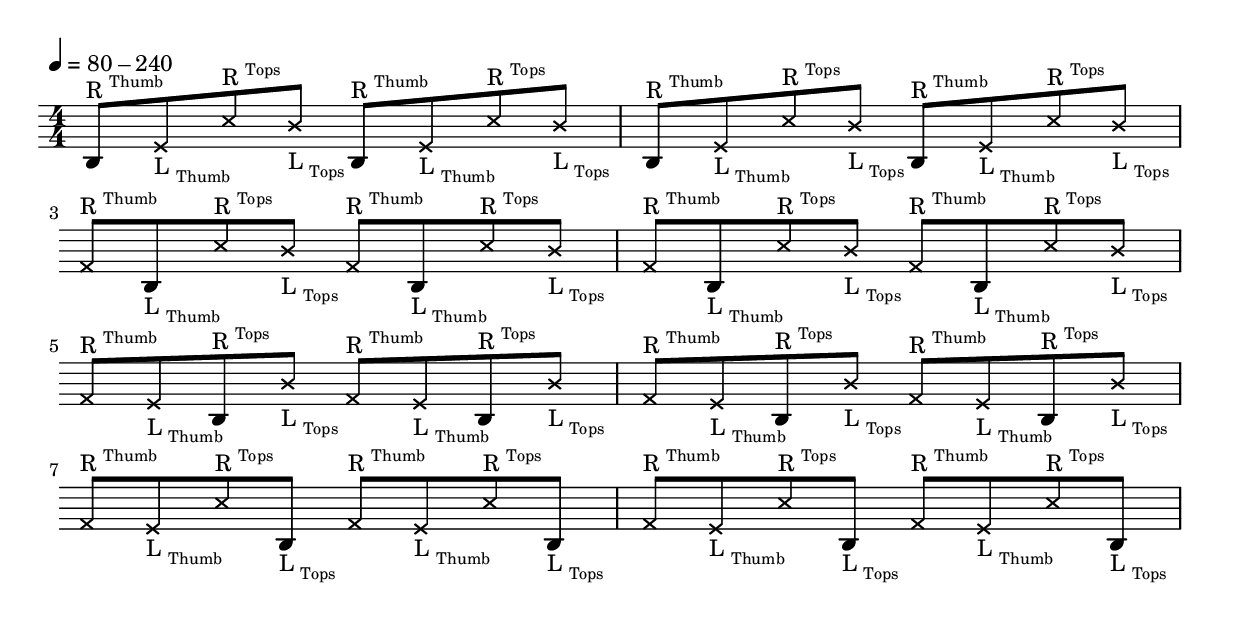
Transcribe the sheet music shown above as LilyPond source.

\version "2.24.1"
\include "../global.ly"

\layout {
  indent = -3.5
}

\relative {
  \defaultScoreSettings
  \tempo 4 = 80 - 240
  \time 4/4

  \rimNote

  \repeat unfold 4 { \once \defaultNote  b8^\RThumbTop                     e_\LThumbBtm                     c'^\RTopsTop                     b_\LTopsBtm } \break
  \repeat unfold 4 {                     f8^\RThumbTop \once \defaultNote b,_\LThumbBtm                     c'^\RTopsTop                     b_\LTopsBtm } \break
  \repeat unfold 4 {                     f8^\RThumbTop                     e_\LThumbBtm \once \defaultNote   b^\RTopsTop                    b'_\LTopsBtm } \break
  \repeat unfold 4 {                     f8^\RThumbTop                     e_\LThumbBtm                     c'^\RTopsTop \once \defaultNote b,_\LTopsBtm }

  \resetNoteHead
}